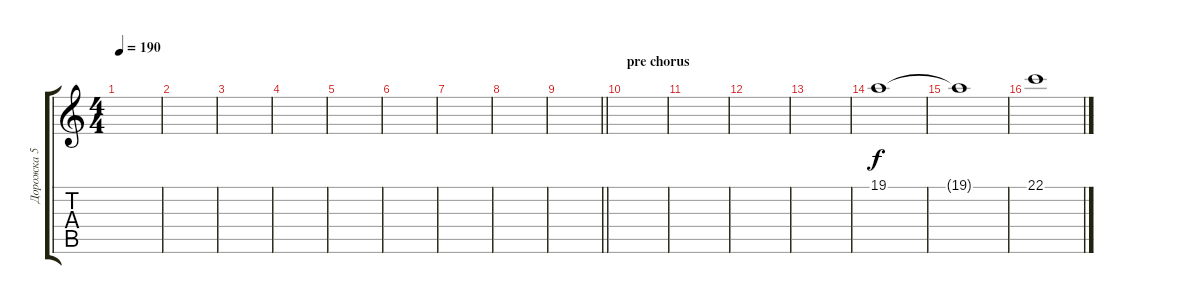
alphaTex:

\track ("Дорожка 5" "Дорожка 5") {instrument stringensemble2}
\staff {score tabs}
\tuning (D4 A3 F3 C3 G2 C2) {hide}
\ts (4 4)
\tempo 190
\clef g2
\ks c
|
|
|
|
|
|
|
|
\barLineRight lightlight
|
\section ("" "pre chorus")
|
|
|
|
19.1.1 |
19.1{t}.1 |
22.1.1
